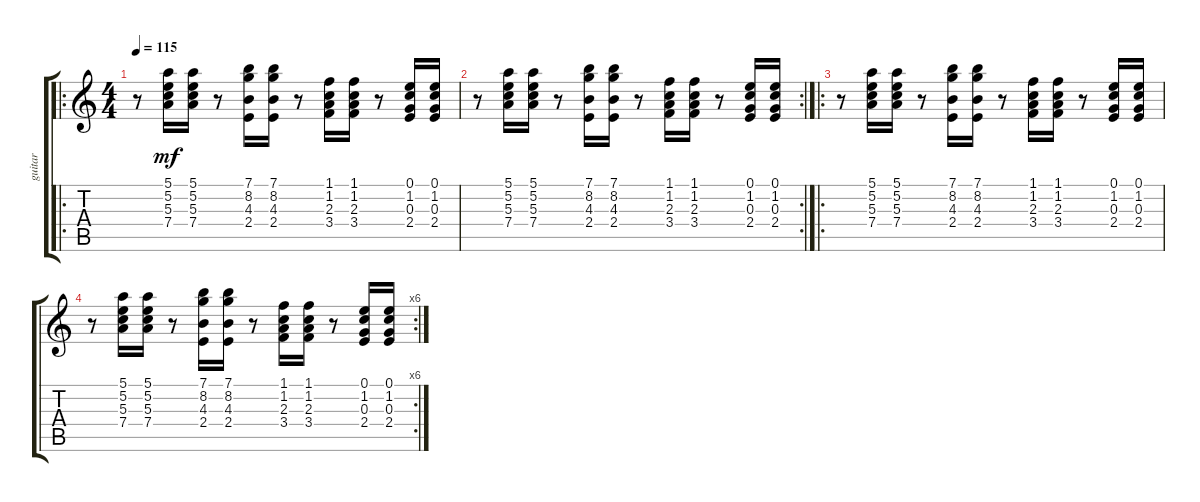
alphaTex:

\track ("guitar" "guitar") {instrument acousticguitarsteel}
\staff {score tabs}
\tuning (E4 B3 G3 D3 A2 E2) {hide}
\ro
\ts (4 4)
\tempo 115
\clef g2
\ks c
r.8{dy mf instrument acousticguitarsteel} (5.1 5.2 5.3 7.4).16 (5.1 5.2 5.3 7.4).16 r.8 (7.1 8.2 4.3 2.4).16 (7.1 8.2 4.3 2.4).16 r.8 (1.1 1.2 2.3 3.4).16 (1.1 1.2 2.3 3.4).16 r.8 (0.1 1.2 0.3 2.4).16 (0.1 1.2 0.3 2.4).16 |
\rc 2
r.8 (5.1 5.2 5.3 7.4).16 (5.1 5.2 5.3 7.4).16 r.8 (7.1 8.2 4.3 2.4).16 (7.1 8.2 4.3 2.4).16 r.8 (1.1 1.2 2.3 3.4).16 (1.1 1.2 2.3 3.4).16 r.8 (0.1 1.2 0.3 2.4).16 (0.1 1.2 0.3 2.4).16 |
\ro
r.8 (5.1 5.2 5.3 7.4).16 (5.1 5.2 5.3 7.4).16 r.8 (7.1 8.2 4.3 2.4).16 (7.1 8.2 4.3 2.4).16 r.8 (1.1 1.2 2.3 3.4).16 (1.1 1.2 2.3 3.4).16 r.8 (0.1 1.2 0.3 2.4).16 (0.1 1.2 0.3 2.4).16 |
\rc 6
r.8 (5.1 5.2 5.3 7.4).16 (5.1 5.2 5.3 7.4).16 r.8 (7.1 8.2 4.3 2.4).16 (7.1 8.2 4.3 2.4).16 r.8 (1.1 1.2 2.3 3.4).16 (1.1 1.2 2.3 3.4).16 r.8 (0.1 1.2 0.3 2.4).16 (0.1 1.2 0.3 2.4).16
